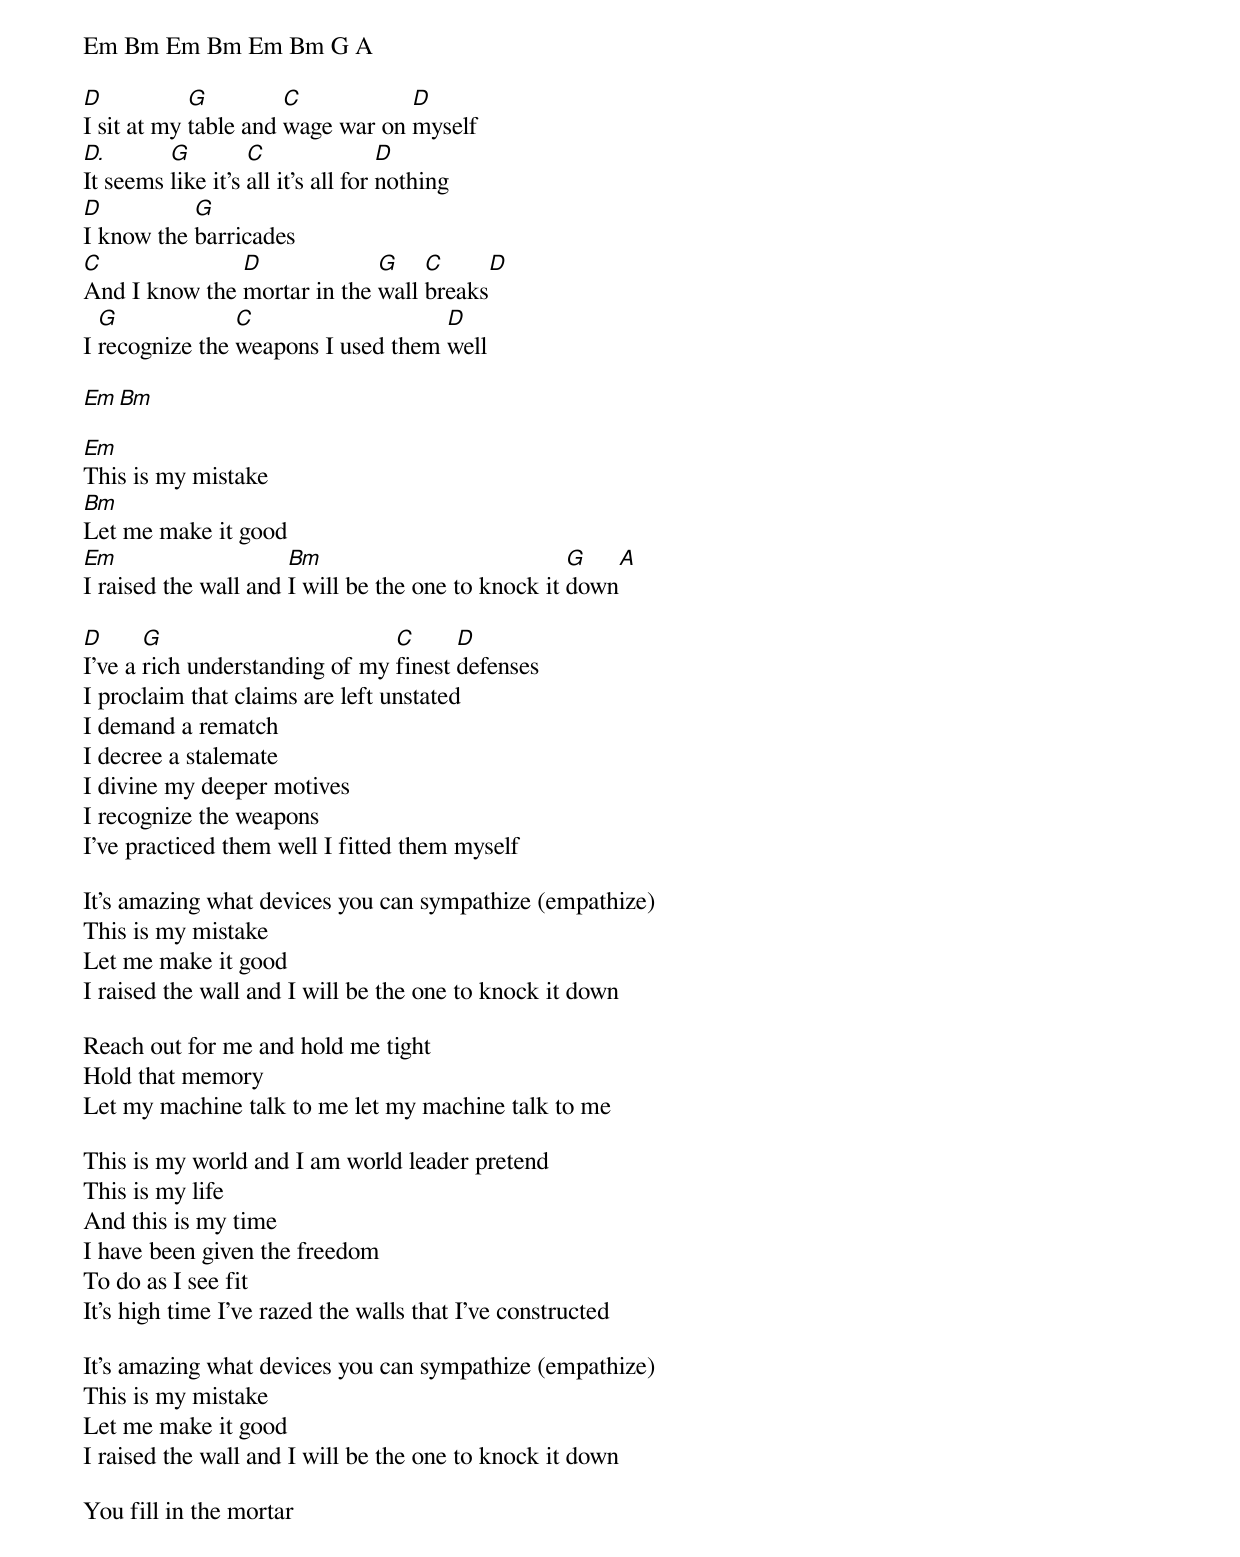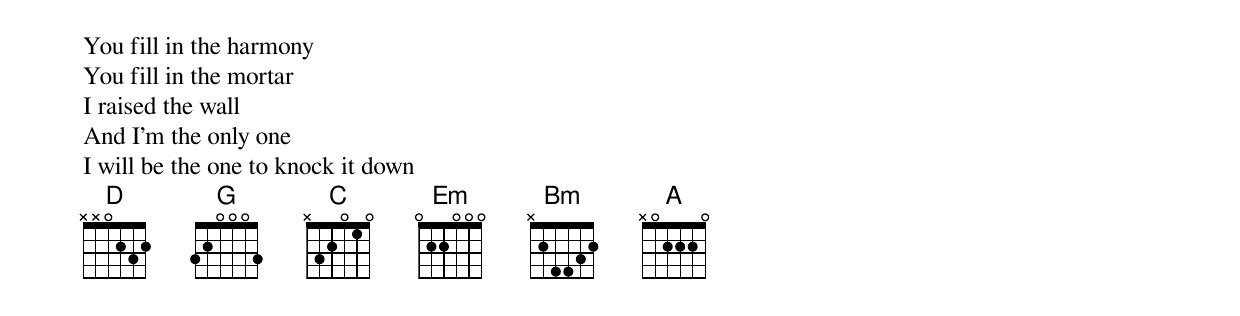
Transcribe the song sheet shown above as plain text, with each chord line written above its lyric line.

Em Bm Em Bm Em Bm G A

D           G         C           D
I sit at my table and wage war on myself
D.       G         C                D
It seems like it's all it's all for nothing
D          G
I know the barricades
C              D             G    C     D
And I know the mortar in the wall breaks
  G             C                   D
I recognize the weapons I used them well

Em Bm

Em
This is my mistake
Bm
Let me make it good
Em                    Bm                            G   A
I raised the wall and I will be the one to knock it down

D      G                        C      D
I've a rich understanding of my finest defenses
I proclaim that claims are left unstated
I demand a rematch
I decree a stalemate
I divine my deeper motives
I recognize the weapons
I've practiced them well I fitted them myself

It's amazing what devices you can sympathize (empathize)
This is my mistake
Let me make it good
I raised the wall and I will be the one to knock it down

Reach out for me and hold me tight
Hold that memory
Let my machine talk to me let my machine talk to me

This is my world and I am world leader pretend
This is my life
And this is my time
I have been given the freedom
To do as I see fit
It's high time I've razed the walls that I've constructed

It's amazing what devices you can sympathize (empathize)
This is my mistake
Let me make it good
I raised the wall and I will be the one to knock it down

You fill in the mortar
You fill in the harmony
You fill in the mortar
I raised the wall
And I'm the only one
I will be the one to knock it down
